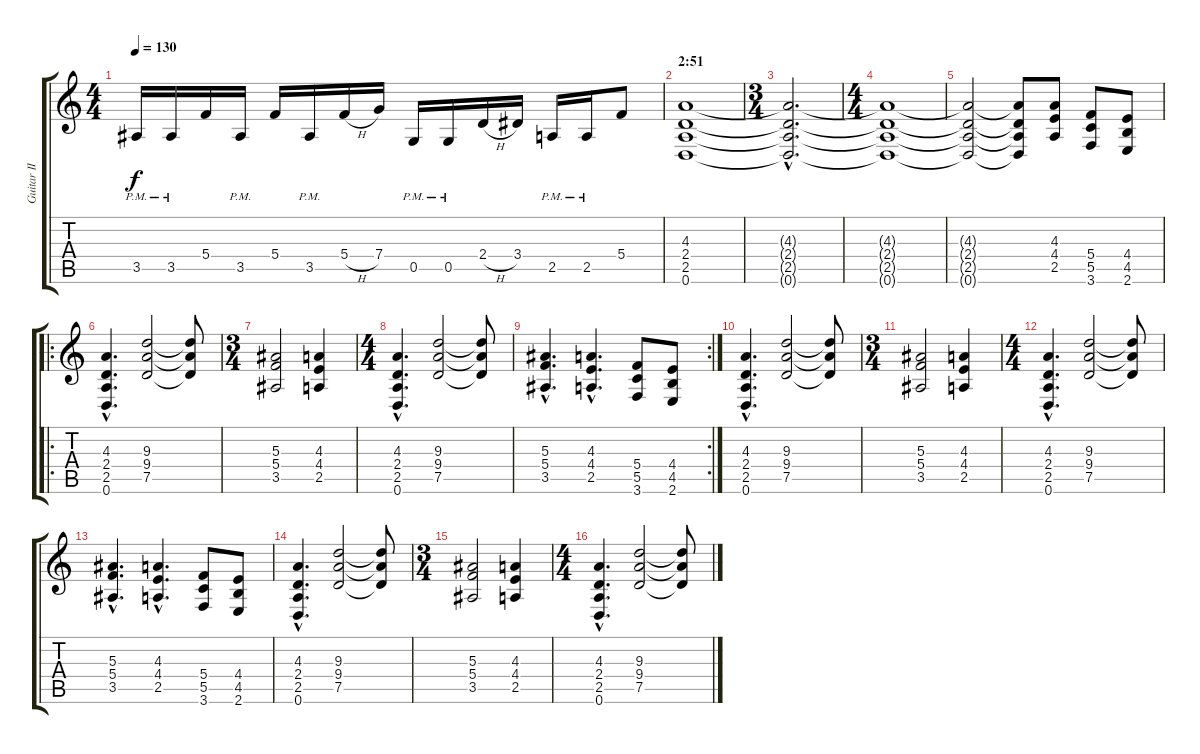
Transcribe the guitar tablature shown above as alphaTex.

\track ("Guitar II" "Guitar II") {instrument distortionguitar}
\staff {score tabs}
\tuning (D4 A3 F3 C3 G2 D2) {hide}
\ts (4 4)
\tempo 130
\clef g2
\ks c
3.5{pm}.16{dy f} 3.5{pm}.16 5.4.16 3.5{pm}.16 5.4.16 3.5{pm}.16 5.4{h}.16 7.4.16 0.5{pm}.16 0.5{pm}.16 2.4{h}.16 3.4.16 2.5{pm}.16 2.5{pm}.16 5.4.8 |
\section ("" "2:51")
(4.3 2.4 2.5 0.6).1 |
\ts (3 4)
(4.3{hac t} 2.4{hac t} 2.5{hac t} 0.6{hac t}).2{d} |
\ts (4 4)
(4.3{t} 2.4{t} 2.5{t} 0.6{t}).1 |
(4.3{t} 2.4{t} 2.5{t} 0.6{t}).2 (4.3{t} 2.4{t} 2.5{t} 0.6{t}).8 (4.3 4.4 2.5).8 (5.4 5.5 3.6).8 (4.4 4.5 2.6).8 |
\ro
(4.3{hac} 2.4{hac} 2.5{hac} 0.6{hac}).4{d} (9.3 9.4 7.5).2 (9.3{t} 9.4{t} 7.5{t}).8 |
\ts (3 4)
(5.3 5.4 3.5).2 (4.3 4.4 2.5).4 |
\ts (4 4)
(4.3{hac} 2.4{hac} 2.5{hac} 0.6{hac}).4{d} (9.3 9.4 7.5).2 (9.3{t} 9.4{t} 7.5{t}).8 |
\rc 2
(5.3{hac} 5.4{hac} 3.5{hac}).4{d} (4.3{hac} 4.4{hac} 2.5{hac}).4{d} (5.4 5.5 3.6).8 (4.4 4.5 2.6).8 |
(4.3{hac} 2.4{hac} 2.5{hac} 0.6{hac}).4{d} (9.3 9.4 7.5).2 (9.3{t} 9.4{t} 7.5{t}).8 |
\ts (3 4)
(5.3 5.4 3.5).2 (4.3 4.4 2.5).4 |
\ts (4 4)
(4.3{hac} 2.4{hac} 2.5{hac} 0.6{hac}).4{d} (9.3 9.4 7.5).2 (9.3{t} 9.4{t} 7.5{t}).8 |
(5.3{hac} 5.4{hac} 3.5{hac}).4{d} (4.3{hac} 4.4{hac} 2.5{hac}).4{d} (5.4 5.5 3.6).8 (4.4 4.5 2.6).8 |
(4.3{hac} 2.4{hac} 2.5{hac} 0.6{hac}).4{d} (9.3 9.4 7.5).2 (9.3{t} 9.4{t} 7.5{t}).8 |
\ts (3 4)
(5.3 5.4 3.5).2 (4.3 4.4 2.5).4 |
\ts (4 4)
(4.3{hac} 2.4{hac} 2.5{hac} 0.6{hac}).4{d} (9.3 9.4 7.5).2 (9.3{t} 9.4{t} 7.5{t}).8
